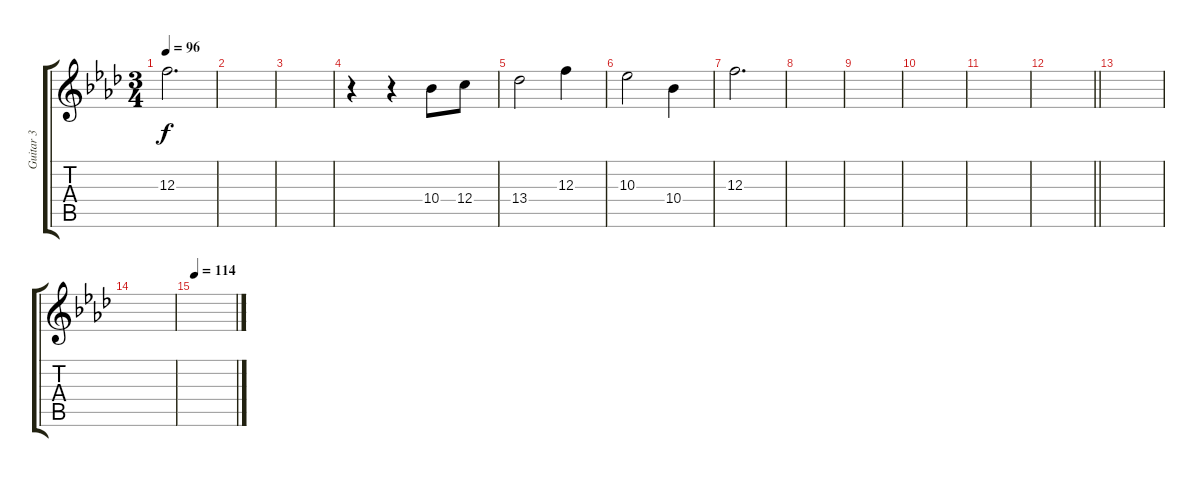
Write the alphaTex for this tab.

\track ("Guitar 3" "Guitar 3") {solo instrument acousticguitarnylon}
\staff {score tabs}
\tuning (D4 A3 F3 C3 G2 D2) {hide}
\ts (3 4)
\tempo 96
\clef g2
\ks fminor
12.3.2{d dy f} |
|
|
r.4 r.4 10.4.8 12.4.8 |
13.4.2 12.3.4 |
10.3.2 10.4.4 |
12.3.2{d} |
|
|
|
|
\barLineRight lightlight
|
|
|
\tempo 114
